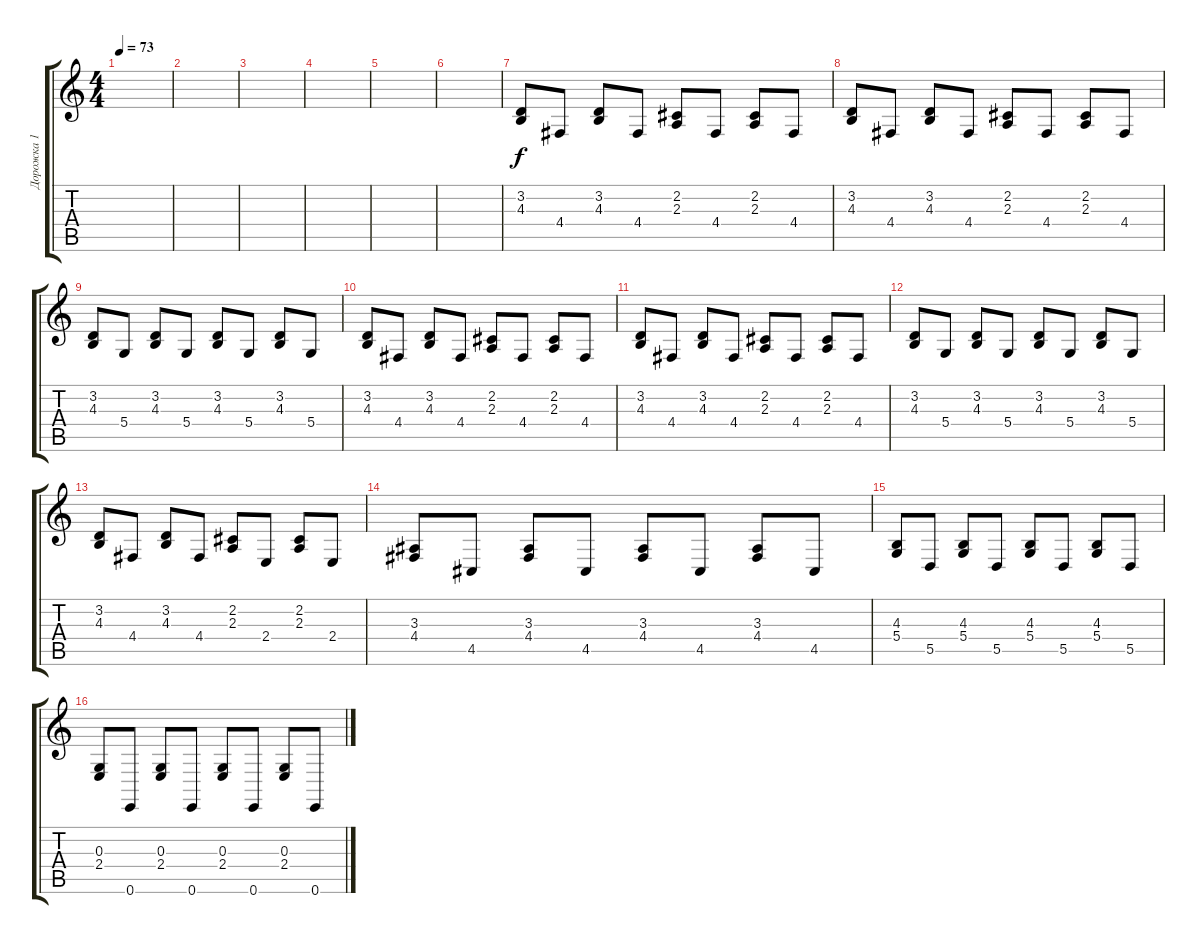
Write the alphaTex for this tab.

\track ("Дорожка 1" "Дорожка 1") {instrument brightacousticpiano}
\staff {score tabs}
\tuning (E4 B3 G3 D3 A2 E2) {hide}
\ts (4 4)
\tempo 73
\clef g2
\ks c
|
|
|
|
|
|
(3.2 4.3).8 4.4.8 (3.2 4.3).8 4.4.8 (2.2 2.3).8 4.4.8 (2.2 2.3).8 4.4.8 |
(3.2 4.3).8 4.4.8 (3.2 4.3).8 4.4.8 (2.2 2.3).8 4.4.8 (2.2 2.3).8 4.4.8 |
(3.2 4.3).8 5.4.8 (3.2 4.3).8 5.4.8 (3.2 4.3).8 5.4.8 (3.2 4.3).8 5.4.8 |
(3.2 4.3).8 4.4.8 (3.2 4.3).8 4.4.8 (2.2 2.3).8 4.4.8 (2.2 2.3).8 4.4.8 |
(3.2 4.3).8 4.4.8 (3.2 4.3).8 4.4.8 (2.2 2.3).8 4.4.8 (2.2 2.3).8 4.4.8 |
(3.2 4.3).8 5.4.8 (3.2 4.3).8 5.4.8 (3.2 4.3).8 5.4.8 (3.2 4.3).8 5.4.8 |
(3.2 4.3).8 4.4.8 (3.2 4.3).8 4.4.8 (2.2 2.3).8 2.4.8 (2.2 2.3).8 2.4.8 |
(3.3 4.4).8 4.5.8 (3.3 4.4).8 4.5.8 (3.3 4.4).8 4.5.8 (3.3 4.4).8 4.5.8 |
(4.3 5.4).8 5.5.8 (4.3 5.4).8 5.5.8 (4.3 5.4).8 5.5.8 (4.3 5.4).8 5.5.8 |
(0.3 2.4).8 0.6.8 (0.3 2.4).8 0.6.8 (0.3 2.4).8 0.6.8 (0.3 2.4).8 0.6.8
